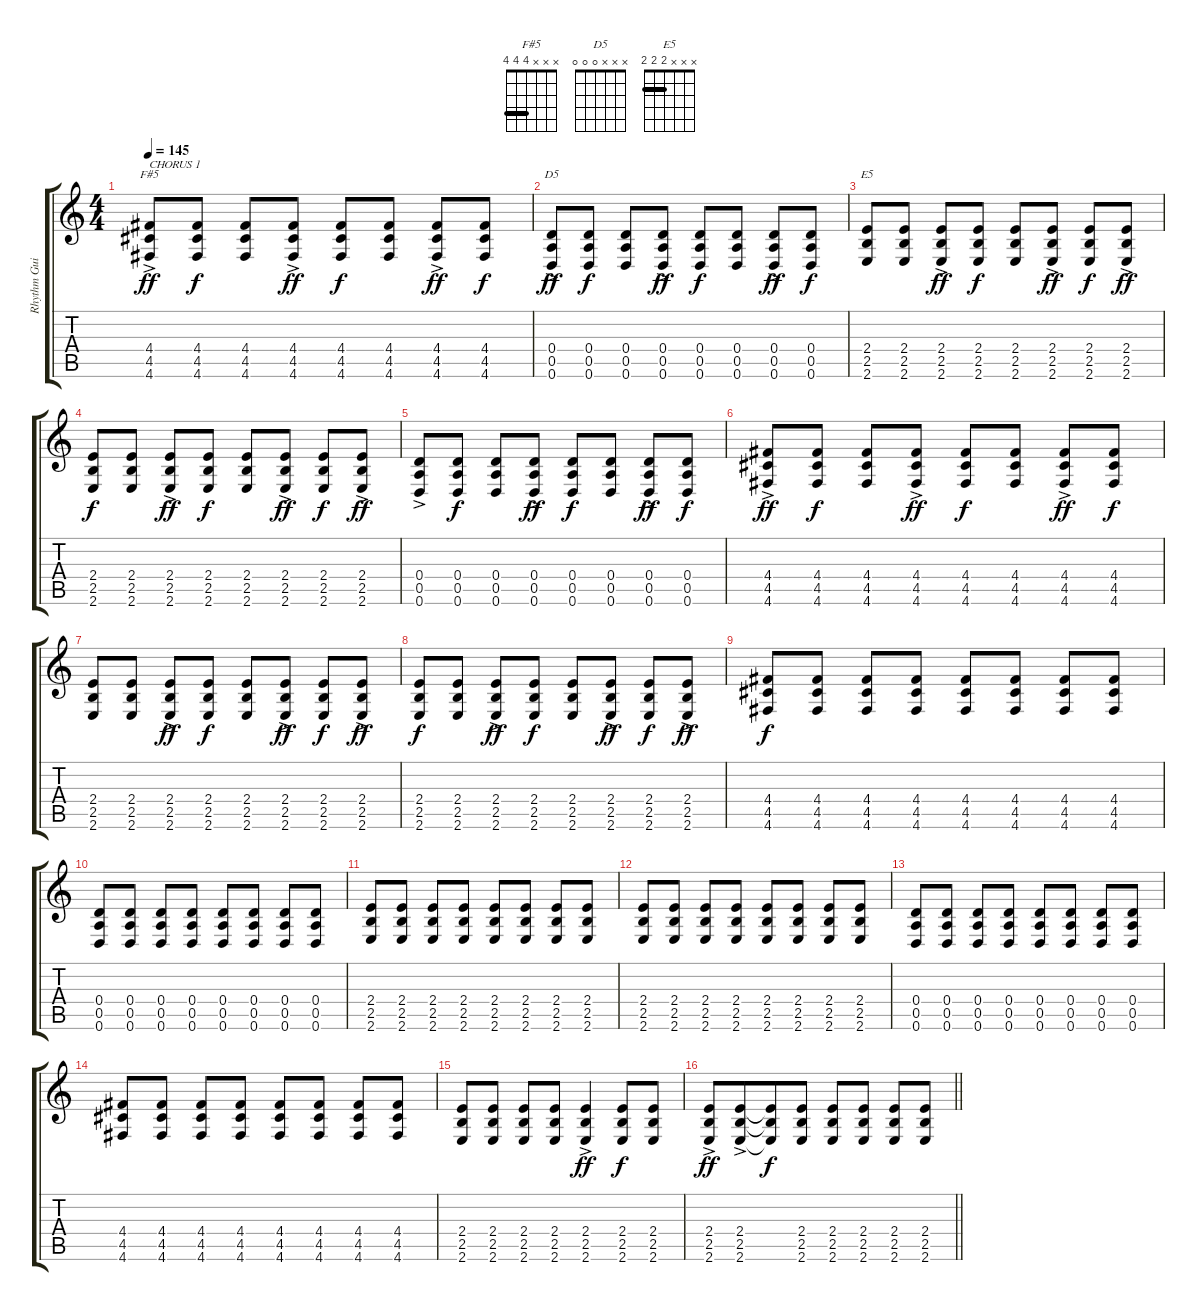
\track ("Rhythm Guitar (Sean)" "Rhythm Gui") {instrument overdrivenguitar}
\staff {score tabs}
\tuning (E4 B3 G3 D3 A2 D2) {hide}
\chord ("F#5" x x x 4 4 4) {barre 4}
\chord ("D5" x x x 0 0 0)
\chord ("E5" x x x 2 2 2) {barre 2}
\ts (4 4)
\tempo 145
\clef g2
\ks c
(4.4{ac} 4.5{ac} 4.6{ac}).8{ch "F#5" txt "CHORUS 1" dy ff} (4.4 4.5 4.6).8{dy f} (4.4 4.5 4.6).8 (4.4{ac} 4.5{ac} 4.6{ac}).8{dy ff} (4.4 4.5 4.6).8{dy f} (4.4 4.5 4.6).8 (4.4{ac} 4.5{ac} 4.6{ac}).8{dy ff} (4.4 4.5 4.6).8{dy f} |
(0.4{ac} 0.5{ac} 0.6{ac}).8{ch "D5" dy ff} (0.4 0.5 0.6).8{dy f} (0.4 0.5 0.6).8 (0.4{ac} 0.5{ac} 0.6{ac}).8{dy ff} (0.4 0.5 0.6).8{dy f} (0.4 0.5 0.6).8 (0.4{ac} 0.5{ac} 0.6{ac}).8{dy ff} (0.4 0.5 0.6).8{dy f} |
(2.4 2.5 2.6).8{ch "E5"} (2.4 2.5 2.6).8 (2.4{ac} 2.5{ac} 2.6{ac}).8{dy ff beam merge} (2.4 2.5 2.6).8{dy f} (2.4 2.5 2.6).8 (2.4{ac} 2.5{ac} 2.6{ac}).8{dy ff} (2.4 2.5 2.6).8{dy f beam merge} (2.4{ac} 2.5{ac} 2.6{ac}).8{dy ff} |
(2.4 2.5 2.6).8{dy f} (2.4 2.5 2.6).8 (2.4{ac} 2.5{ac} 2.6{ac}).8{dy ff beam merge} (2.4 2.5 2.6).8{dy f} (2.4 2.5 2.6).8 (2.4{ac} 2.5{ac} 2.6{ac}).8{dy ff} (2.4 2.5 2.6).8{dy f beam merge} (2.4{ac} 2.5{ac} 2.6{ac}).8{dy ff} |
(0.4{ac} 0.5{ac} 0.6{ac}).8 (0.4 0.5 0.6).8{dy f} (0.4 0.5 0.6).8 (0.4{ac} 0.5{ac} 0.6{ac}).8{dy ff} (0.4 0.5 0.6).8{dy f} (0.4 0.5 0.6).8 (0.4{ac} 0.5{ac} 0.6{ac}).8{dy ff} (0.4 0.5 0.6).8{dy f} |
(4.4{ac} 4.5{ac} 4.6{ac}).8{dy ff} (4.4 4.5 4.6).8{dy f} (4.4 4.5 4.6).8 (4.4{ac} 4.5{ac} 4.6{ac}).8{dy ff} (4.4 4.5 4.6).8{dy f} (4.4 4.5 4.6).8 (4.4{ac} 4.5{ac} 4.6{ac}).8{dy ff} (4.4 4.5 4.6).8{dy f} |
(2.4 2.5 2.6).8 (2.4 2.5 2.6).8 (2.4{ac} 2.5{ac} 2.6{ac}).8{dy ff beam merge} (2.4 2.5 2.6).8{dy f} (2.4 2.5 2.6).8 (2.4{ac} 2.5{ac} 2.6{ac}).8{dy ff} (2.4 2.5 2.6).8{dy f beam merge} (2.4{ac} 2.5{ac} 2.6{ac}).8{dy ff} |
(2.4 2.5 2.6).8{dy f} (2.4 2.5 2.6).8 (2.4{ac} 2.5{ac} 2.6{ac}).8{dy ff beam merge} (2.4 2.5 2.6).8{dy f} (2.4 2.5 2.6).8 (2.4{ac} 2.5{ac} 2.6{ac}).8{dy ff} (2.4 2.5 2.6).8{dy f beam merge} (2.4{ac} 2.5{ac} 2.6{ac}).8{dy ff} |
(4.4 4.5 4.6).8{dy f} (4.4 4.5 4.6).8 (4.4 4.5 4.6).8 (4.4 4.5 4.6).8 (4.4 4.5 4.6).8 (4.4 4.5 4.6).8 (4.4 4.5 4.6).8 (4.4 4.5 4.6).8 |
(0.4 0.5 0.6).8 (0.4 0.5 0.6).8 (0.4 0.5 0.6).8 (0.4 0.5 0.6).8 (0.4 0.5 0.6).8 (0.4 0.5 0.6).8 (0.4 0.5 0.6).8 (0.4 0.5 0.6).8 |
(2.4 2.5 2.6).8 (2.4 2.5 2.6).8 (2.4 2.5 2.6).8{beam merge} (2.4 2.5 2.6).8 (2.4 2.5 2.6).8 (2.4 2.5 2.6).8 (2.4 2.5 2.6).8{beam merge} (2.4 2.5 2.6).8 |
(2.4 2.5 2.6).8 (2.4 2.5 2.6).8 (2.4 2.5 2.6).8{beam merge} (2.4 2.5 2.6).8 (2.4 2.5 2.6).8 (2.4 2.5 2.6).8 (2.4 2.5 2.6).8{beam merge} (2.4 2.5 2.6).8 |
(0.4 0.5 0.6).8 (0.4 0.5 0.6).8 (0.4 0.5 0.6).8 (0.4 0.5 0.6).8 (0.4 0.5 0.6).8 (0.4 0.5 0.6).8 (0.4 0.5 0.6).8 (0.4 0.5 0.6).8 |
(4.4 4.5 4.6).8 (4.4 4.5 4.6).8 (4.4 4.5 4.6).8 (4.4 4.5 4.6).8 (4.4 4.5 4.6).8 (4.4 4.5 4.6).8 (4.4 4.5 4.6).8 (4.4 4.5 4.6).8 |
(2.4 2.5 2.6).8 (2.4 2.5 2.6).8 (2.4 2.5 2.6).8{beam merge} (2.4 2.5 2.6).8 (2.4{ac} 2.5{ac} 2.6{ac}).4{dy ff} (2.4 2.5 2.6).8{dy f} (2.4 2.5 2.6).8 |
\barLineRight lightlight
(2.4{ac} 2.5{ac} 2.6).8{dy ff} (2.4{ac} 2.5{ac} 2.6{ac}).8{beam merge} (2.4{t} 2.5{t} 2.6{t}).8{dy f} (2.4 2.5 2.6).8 (2.4 2.5 2.6).8 (2.4 2.5 2.6).8 (2.4 2.5 2.6).8{beam merge} (2.4 2.5 2.6).8
